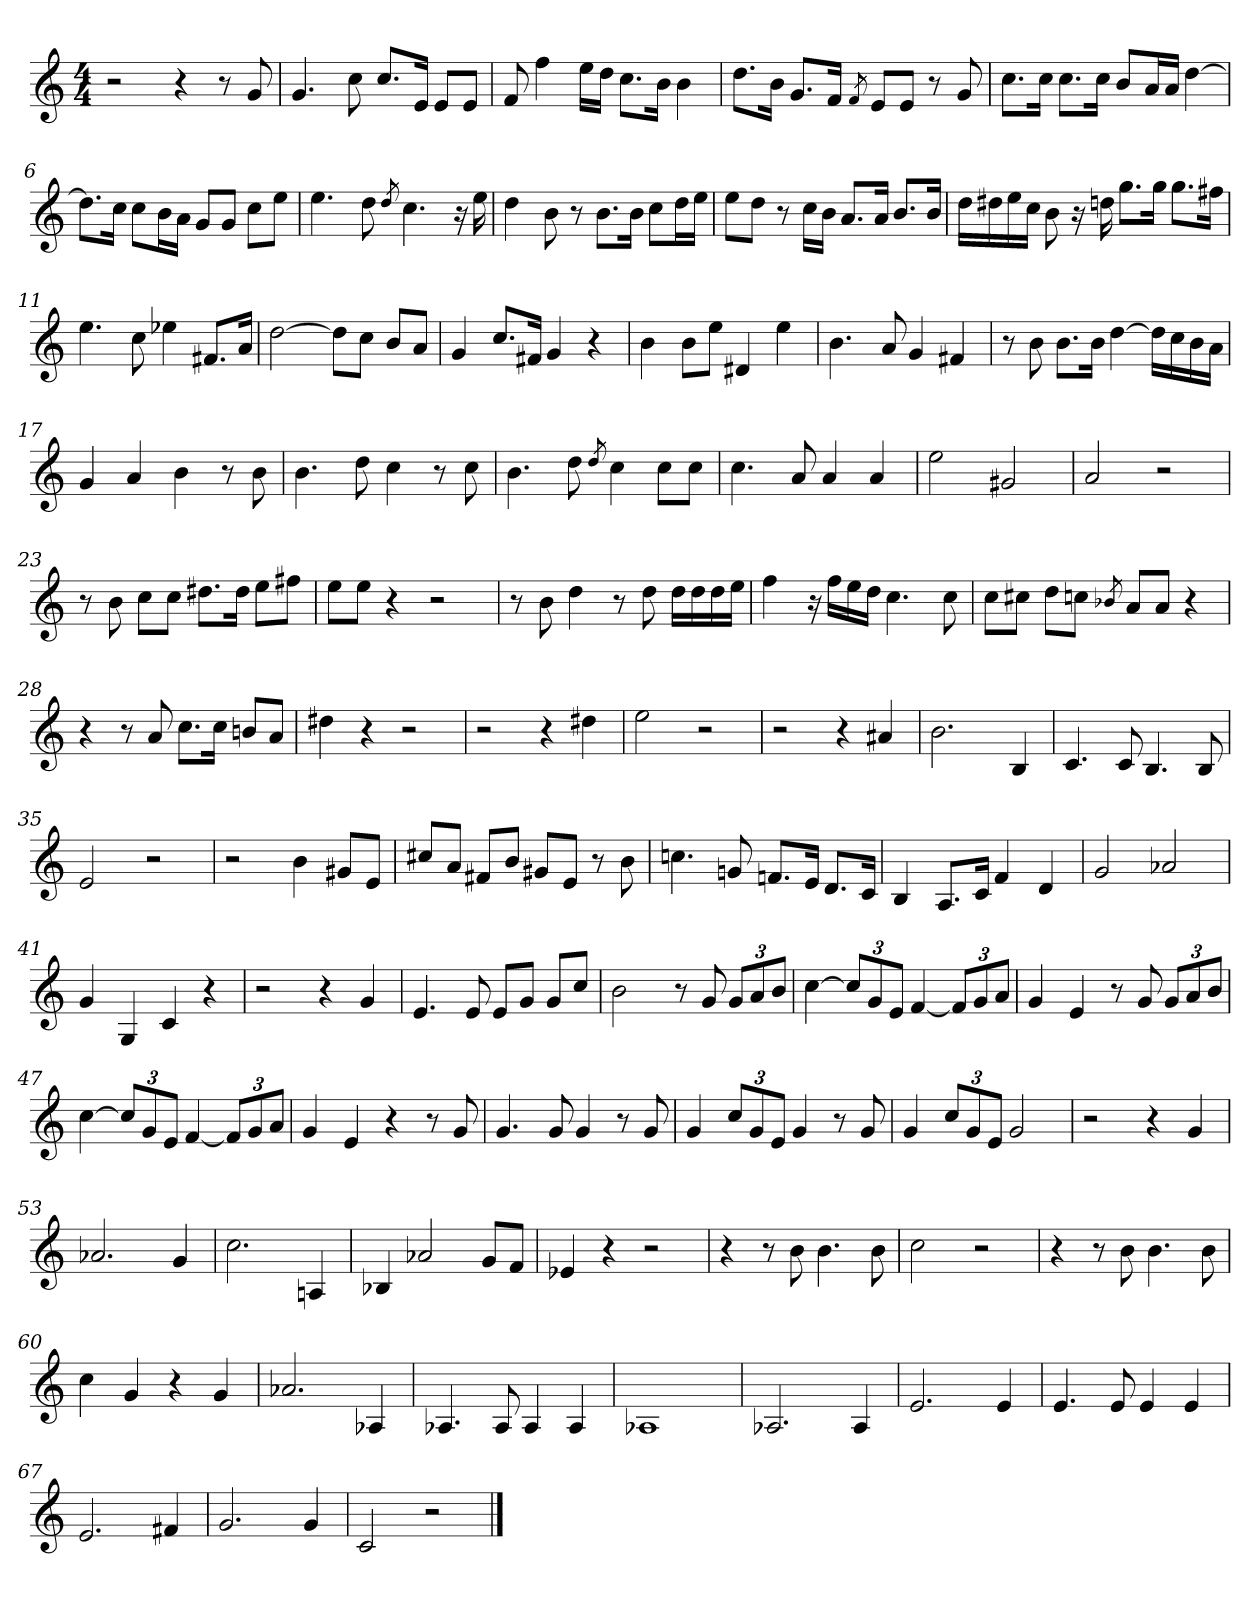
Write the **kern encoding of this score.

**kern
*part1
*staff1
*clefG2
*k[]
*M4/4
=1
2r
4r
8r
8g/
=2
4.g/
8cc\
8.cc/L
16e/Jk
8e/L
8e/J
=3
8f/
4ff\
16ee\LL
16dd\JJ
8.cc\L
16b\Jk
4b\
=4
8.dd\L
16b\Jk
8.g/L
16f/Jk
8qf/
8e/L
8e/J
8r
8g/
=5
8.cc\L
16cc\Jk
8.cc\L
16cc\Jk
8b/L
16a/L
16a/JJ
[4dd\
=6
8.dd\L]
16cc\Jk
8cc\L
16b\L
16a\JJ
8g/L
8g/J
8cc\L
8ee\J
!!LO:LB:g=z
=7
4.ee\
8dd\
8qdd/
4.cc\
16r
16ee\
=8
4dd\
8b\
8r
8.b\L
16b\Jk
8cc\L
16dd\L
16ee\JJ
=9
8ee\L
8dd\J
8r
16cc\LL
16b\JJ
8.a/L
16a/Jk
8.b/L
16b/Jk
=10
16dd\LL
16dd#X\
16ee\
16cc\JJ
8b\
16r
16ddn\
8.gg\L
16gg\Jk
8.gg\L
16ff#X\Jk
=11
4.ee\
8cc\
4ee-X\
8.f#X/L
16a/Jk
=12
[2dd\
8dd\L]
8cc\J
8b/L
8a/J
!!LO:LB:g=z
=13
4g/
8.cc/L
16f#X/Jk
4g/
4r
=14
4b\
8b\L
8ee\J
4d#X/
4ee\
=15
4.b\
8a/
4g/
4f#X/
=16
8r
8b\
8.b\L
16b\Jk
[4dd\
16dd\LL]
16cc\
16b\
16a\JJ
=17
4g/
4a/
4b\
8r
8b\
=18
4.b\
8dd\
4cc\
8r
8cc\
=19
4.b\
8dd\
8qdd/
4cc\
8cc\L
8cc\J
=20
4.cc\
8a/
4a/
4a/
=21
2ee\
2g#X/
!!LO:LB:g=z
=22
2a/
2r
=23
8r
8b\
8cc\L
8cc\J
8.dd#X\L
16dd#\Jk
8ee\L
8ff#X\J
=24
8ee\L
8ee\J
4r
2r
=25
8r
8b\
4dd\
8r
8dd\
16dd\LL
16dd\
16dd\
16ee\JJ
=26
4ff\
16r
16ff\LL
16ee\
16dd\JJ
4.cc\
8cc\
=27
8cc\L
8cc#X\J
8dd\L
8ccn\J
8qb-X/
8a/L
8a/J
4r
=28
4r
8r
8a/
8.cc\L
16cc\Jk
8bn/L
8a/J
!!LO:LB:g=z
=29
4dd#X\
4r
2r
=30
2r
4r
4dd#X\
=31
2ee\
2r
=32
2r
4r
4a#X/
=33
2.b\
4B/
=34
4.c/
8c/
4.B/
8B/
=35
2e/
2r
=36
2r
4b\
8g#X/L
8e/J
=37
8cc#X/L
8a/J
8f#X/L
8b/J
8g#X/L
8e/J
8r
8b\
=38
4.ccn\
8gn/
8.fn/L
16e/Jk
8.d/L
16c/Jk
!!LO:LB:g=z
=39
4B/
8.A/L
16c/Jk
4f/
4d/
=40
2g/
2a-X/
=41
4g/
4G/
4c/
4r
=42
2r
4r
4g/
=43
4.e/
8e/
8e/L
8g/J
8g/L
8cc/J
=44
2b\
8r
8g/
12g/L
12a/
12b/J
=45
[4cc\
12cc/L]
12g/
12e/J
[4f/
12f/L]
12g/
12a/J
=46
4g/
4e/
8r
8g/
12g/L
12a/
12b/J
!!LO:LB:g=z
=47
[4cc\
12cc/L]
12g/
12e/J
[4f/
12f/L]
12g/
12a/J
=48
4g/
4e/
4r
8r
8g/
=49
4.g/
8g/
4g/
8r
8g/
=50
4g/
12cc/L
12g/
12e/J
4g/
8r
8g/
=51
4g/
12cc/L
12g/
12e/J
2g/
=52
2r
4r
4g/
=53
2.a-X/
4g/
=54
2.cc\
4An/
=55
4B-X/
2a-X/
8g/L
8f/J
=56
4e-X/
4r
2r
!!LO:LB:g=z
=57
4r
8r
8b\
4.b\
8b\
=58
2cc\
2r
=59
4r
8r
8b\
4.b\
8b\
=60
4cc\
4g/
4r
4g/
=61
2.a-X/
4A-X/
=62
4.A-X/
8A-/
4A-/
4A-/
=63
1A-X
=64
2.A-X/
4A-/
=65
2.e/
4e/
=66
4.e/
8e/
4e/
4e/
=67
2.e/
4f#X/
=68
2.g/
4g/
!!LO:LB:g=z
=69
2c/
2r
==
*-
